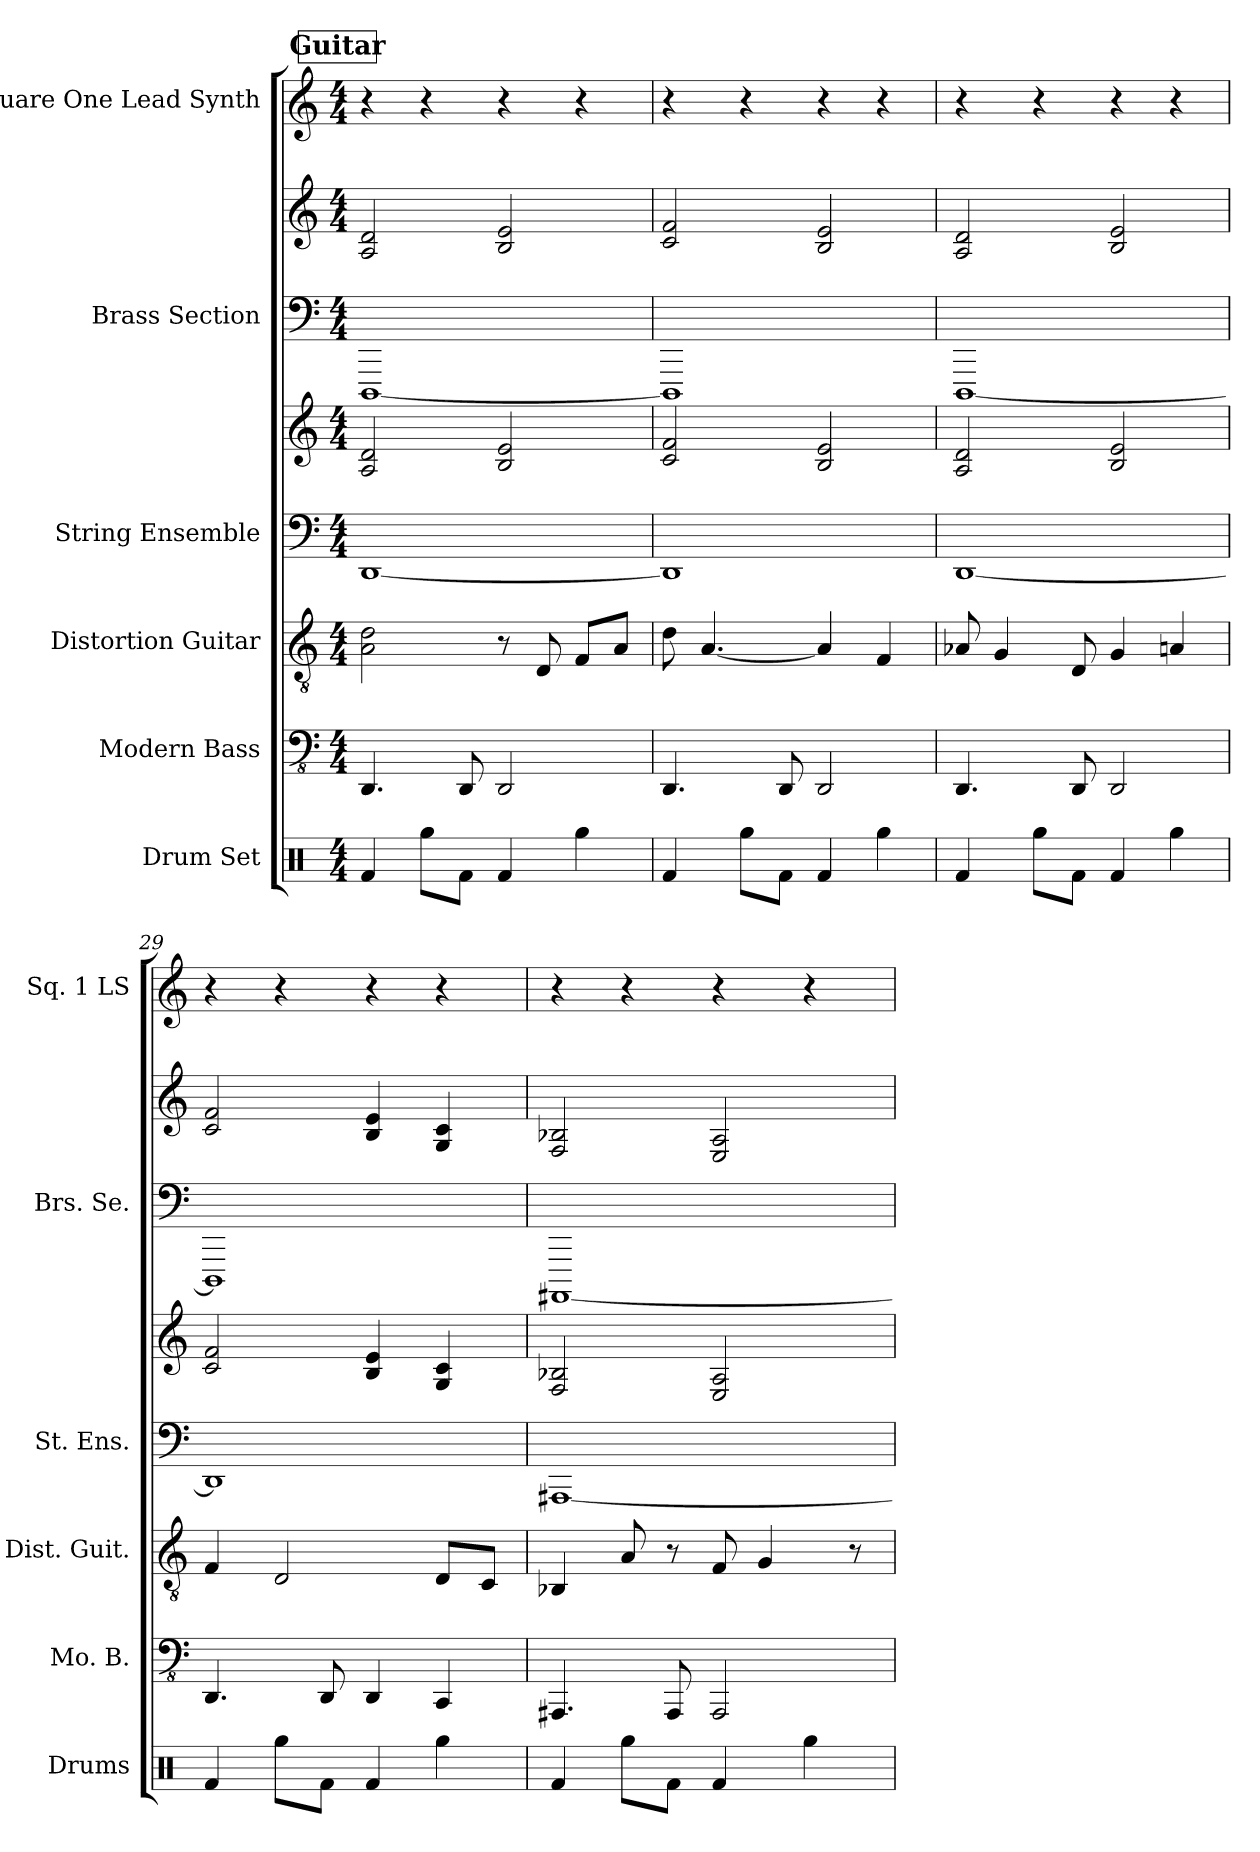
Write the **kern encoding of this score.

**kern	**kern	**kern	**kern	**kern	**kern	**kern	**kern
*part6	*part5	*part4	*part3	*part3	*part2	*part2	*part1
*staff8	*staff7	*staff6	*staff5	*staff4	*staff3	*staff2	*staff1
*I"Drum Set	*I"Modern Bass	*I"Distortion Guitar	*I"String Ensemble	*	*I"Brass Section	*	*I"Square One Lead Synth
*I'Drums	*I'Mo. B.	*I'Dist. Guit.	*I'St. Ens.	*	*I'Brs. Se.	*	*I'Sq. 1 LS
*clefX	*clefFv4	*clefGv2	*clefF4	*clefG2	*clefF4	*clefG2	*clefG2
*k[]	*k[]	*k[]	*k[]	*k[]	*k[]	*k[]	*k[]
*M4/4	*M4/4	*M4/4	*M4/4	*M4/4	*M4/4	*M4/4	*M4/4
!!LO:REH:place=s1:a:t=Guitar
=26	=26	=26	=26	=26	=26	=26	=26
4Rf	4.DDD	2A 2d	[1DD	2A 2d	[1DDD	2A 2d	4r
8RggL	.	.	.	.	.	.	4r
8RfJ	8DDD	.	.	.	.	.	.
4Rf	2DDD	8r	.	2B 2e	.	2B 2e	4r
.	.	8D	.	.	.	.	.
4Rgg	.	8FL	.	.	.	.	4r
.	.	8AJ	.	.	.	.	.
=27	=27	=27	=27	=27	=27	=27	=27
4Rf	4.DDD	8d	1DD]	2c 2f	1DDD]	2c 2f	4r
.	.	[4.A	.	.	.	.	.
8RggL	.	.	.	.	.	.	4r
8RfJ	8DDD	.	.	.	.	.	.
4Rf	2DDD	4A]	.	2e 2B	.	2e 2B	4r
4Rgg	.	4F	.	.	.	.	4r
=28	=28	=28	=28	=28	=28	=28	=28
4Rf	4.DDD	8A-X	[1DD	2A 2d	[1DDD	2A 2d	4r
.	.	4G	.	.	.	.	.
8RggL	.	.	.	.	.	.	4r
8RfJ	8DDD	8D	.	.	.	.	.
4Rf	2DDD	4G	.	2B 2e	.	2B 2e	4r
4Rgg	.	4An	.	.	.	.	4r
=29	=29	=29	=29	=29	=29	=29	=29
4Rf	4.DDD	4F	1DD]	2c 2f	1DDD]	2c 2f	4r
8RggL	.	2D	.	.	.	.	4r
8RfJ	8DDD	.	.	.	.	.	.
4Rf	4DDD	.	.	4B 4e	.	4B 4e	4r
4Rgg	4CCC	8DL	.	4G 4c	.	4G 4c	4r
.	.	8CJ	.	.	.	.	.
=30	=30	=30	=30	=30	=30	=30	=30
4Rf	4.AAAA#X	4BB-X	[1AAA#X	2F 2B-X	[1AAAA#X	2F 2B-X	4r
8RggL	.	8A	.	.	.	.	4r
8RfJ	8AAAA#	8r	.	.	.	.	.
4Rf	2AAAA#	8F	.	2E 2A	.	2E 2A	4r
.	.	4G	.	.	.	.	.
4Rgg	.	.	.	.	.	.	4r
.	.	8r	.	.	.	.	.
=	=	=	=	=	=	=	=
*-	*-	*-	*-	*-	*-	*-	*-
